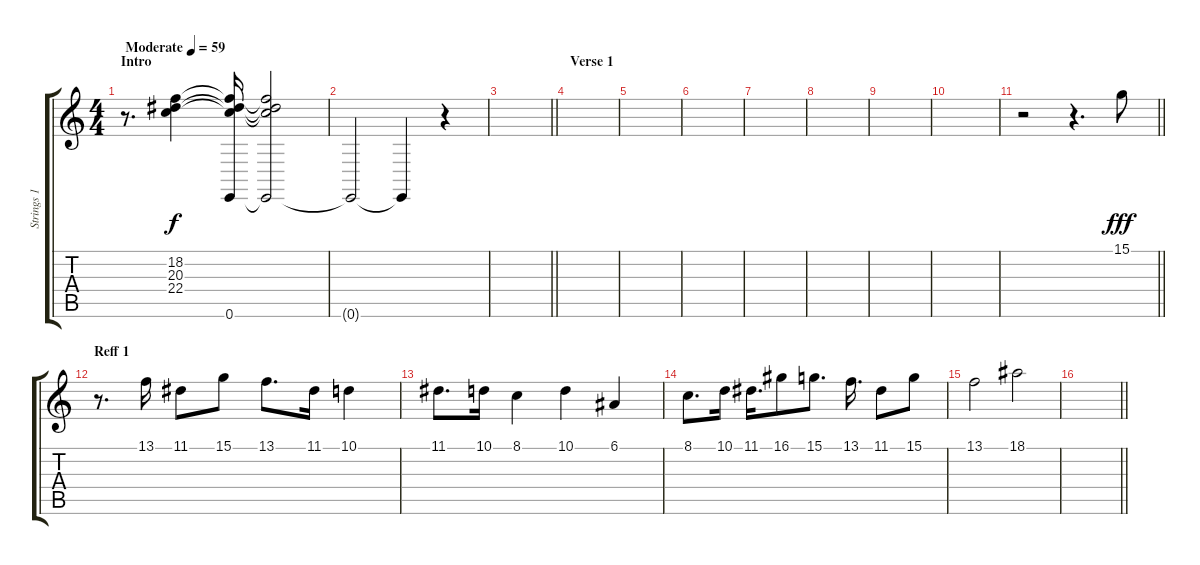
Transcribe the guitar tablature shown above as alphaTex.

\track ("Strings 1" "Strings 1") {instrument synthstrings1}
\staff {score tabs}
\tuning (E4 B3 G3 D3 A2 E2) {hide}
\ts (4 4)
\section ("" "Intro")
\tempo (59 "Moderate")
\clef g2
\ks c
r.8{d dy f instrument synthstrings1} (18.2 20.3 22.4).4{volume 8} (18.2{t} 20.3{t} 22.4{t} 0.6).16 (18.2{t} 20.3{t} 22.4{t} 0.6{t}).2 |
0.6{t}.2 0.6{t}.4 r.4 |
\barLineRight lightlight
|
\section ("" "Verse 1")
|
|
|
|
|
|
|
\barLineRight lightlight
r.2 r.4{d} 15.1.8{dy fff} |
\section ("" "Reff 1")
r.8{d} 13.1.16 11.1.8 15.1.8 13.1.8{d} 11.1.16 10.1.4 |
11.1.8{d} 10.1.16 8.1.4 10.1.4 6.1.4 |
8.1.8{d} 10.1.16 11.1.16{d} 16.1.8 15.1.8{d} 13.1.16{d} 11.1.8 15.1.8 |
13.1.2 18.1.2 |
\barLineRight lightlight
